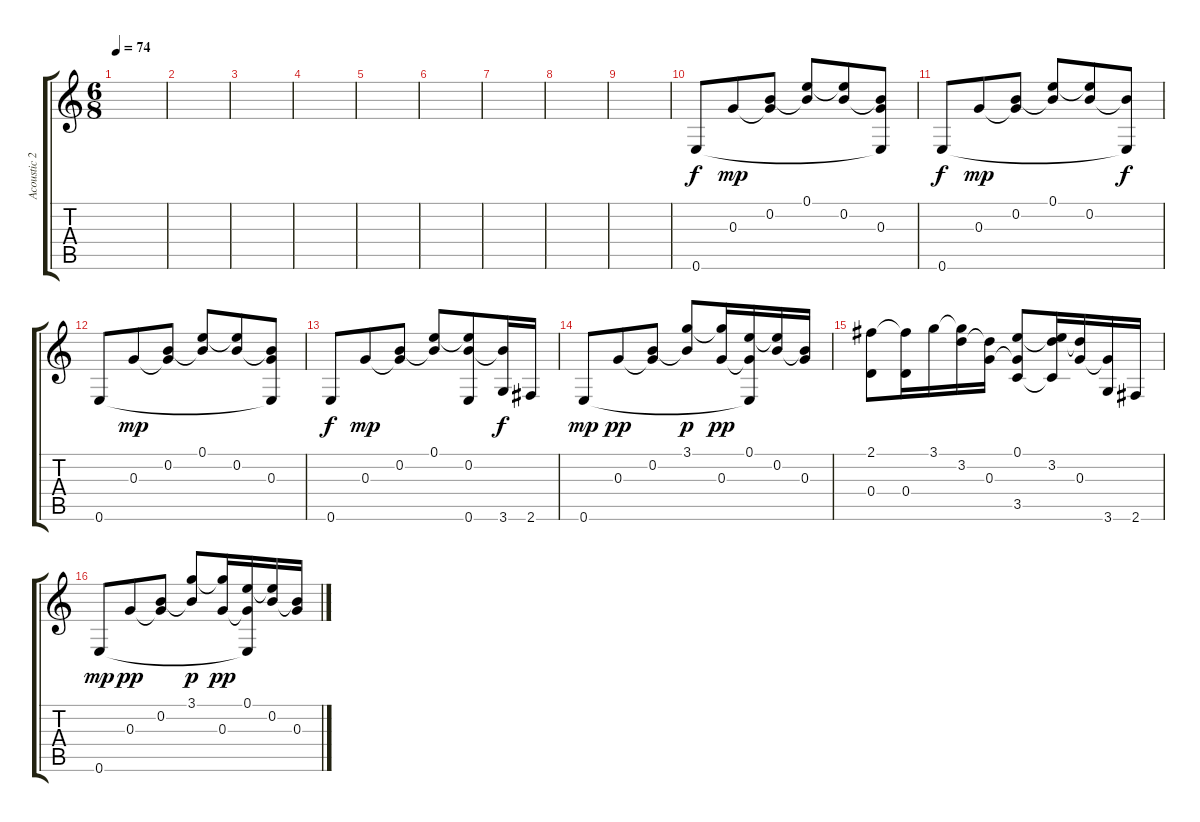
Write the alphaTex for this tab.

\track ("Acoustic 2" "Acoustic 2") {instrument acousticguitarnylon}
\staff {score tabs}
\tuning (E4 B3 G3 D3 A2 E2) {hide}
\ts (6 8)
\tempo 74
\clef g2
\ks c
|
|
|
|
|
|
|
|
|
0.6.8{dy f} 0.3.8{dy mp} (0.2 0.3{t}).8 (0.1 0.2{t}).8 (0.1{t} 0.2).8 (0.2{t} 0.3 0.6{t}).8 |
0.6.8{dy f} 0.3.8{dy mp} (0.2 0.3{t}).8 (0.1 0.2{t}).8 (0.1{t} 0.2).8 (0.2{t} 0.6{t}).8{dy f} |
0.6.8 0.3.8{dy mp} (0.2 0.3{t}).8 (0.1 0.2{t}).8 (0.1{t} 0.2).8 (0.2{t} 0.3 0.6{t}).8 |
0.6.8{dy f} 0.3.8{dy mp} (0.2 0.3{t}).8 (0.1 0.2{t}).8 (0.1{t} 0.2 0.6).8 (0.2{t} 3.6).16{dy f} 2.6.16 |
0.6.8{dy mp} 0.3.8{dy pp} (0.2 0.3{t}).8 (3.1 0.2{t}).8{dy p} (3.1{t} 0.3).16{dy pp} (0.1 0.3{t} 0.6{t}).16 (0.1{t} 0.2).16 (0.2{t} 0.3).16 |
(2.1 0.4).8 (2.1{t} 0.4).16 3.1.16 (3.1{t} 3.2).16 (3.2{t} 0.3).16 (0.1 0.3{t} 3.5).8 (0.1{t} 3.2 3.5{t}).16 (3.2{t} 0.3).16 (0.3{t} 3.6).16 2.6.16 |
0.6.8{dy mp} 0.3.8{dy pp} (0.2 0.3{t}).8 (3.1 0.2{t}).8{dy p} (3.1{t} 0.3).16{dy pp} (0.1 0.3{t} 0.6{t}).16 (0.1{t} 0.2).16 (0.2{t} 0.3).16
